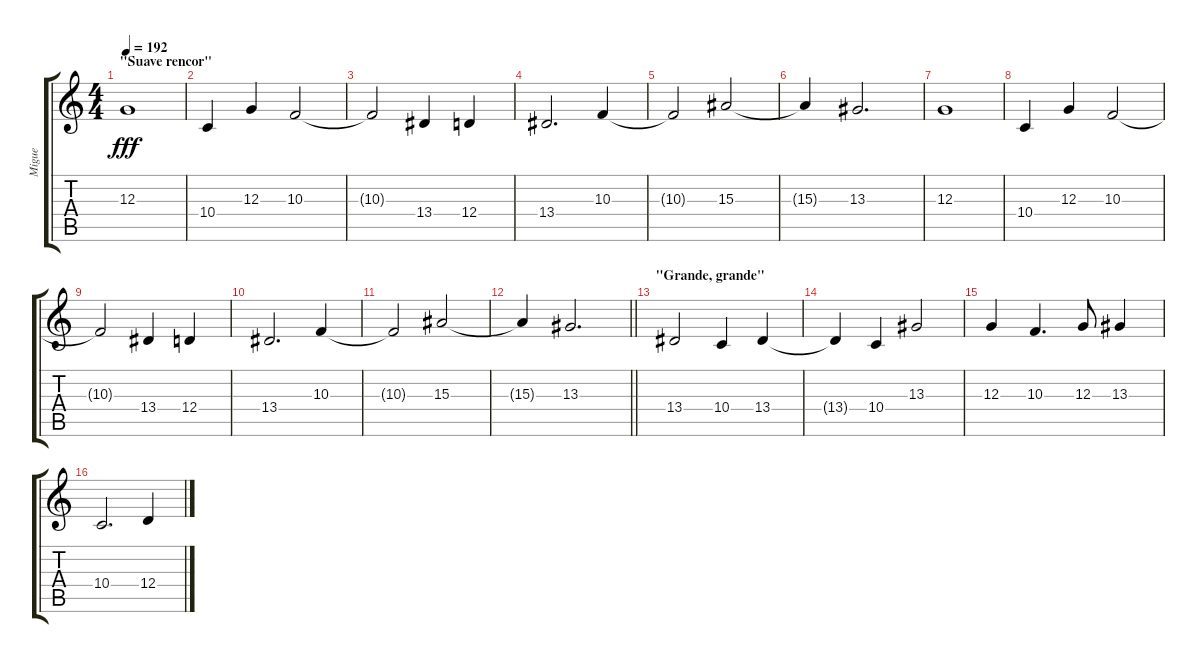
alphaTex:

\track ("Migue" "Migue") {instrument lead2sawtooth}
\staff {score tabs}
\tuning (E4 B3 G3 D3 A2 E2) {hide}
\ts (4 4)
\section ("" "\"Suave rencor\"")
\tempo 192
\clef g2
\ks c
12.3.1{dy fff} |
10.4.4 12.3.4 10.3.2 |
10.3{t}.2 13.4.4 12.4.4 |
13.4.2{d} 10.3.4 |
10.3{t}.2 15.3.2 |
15.3{t}.4 13.3.2{d} |
12.3.1 |
10.4.4 12.3.4 10.3.2 |
10.3{t}.2 13.4.4 12.4.4 |
13.4.2{d} 10.3.4 |
10.3{t}.2 15.3.2 |
\barLineRight lightlight
15.3{t}.4 13.3.2{d} |
\section ("" "\"Grande, grande\"")
13.4.2 10.4.4 13.4.4 |
13.4{t}.4 10.4.4 13.3.2 |
12.3.4 10.3.4{d} 12.3.8 13.3.4 |
10.4.2{d} 12.4.4
